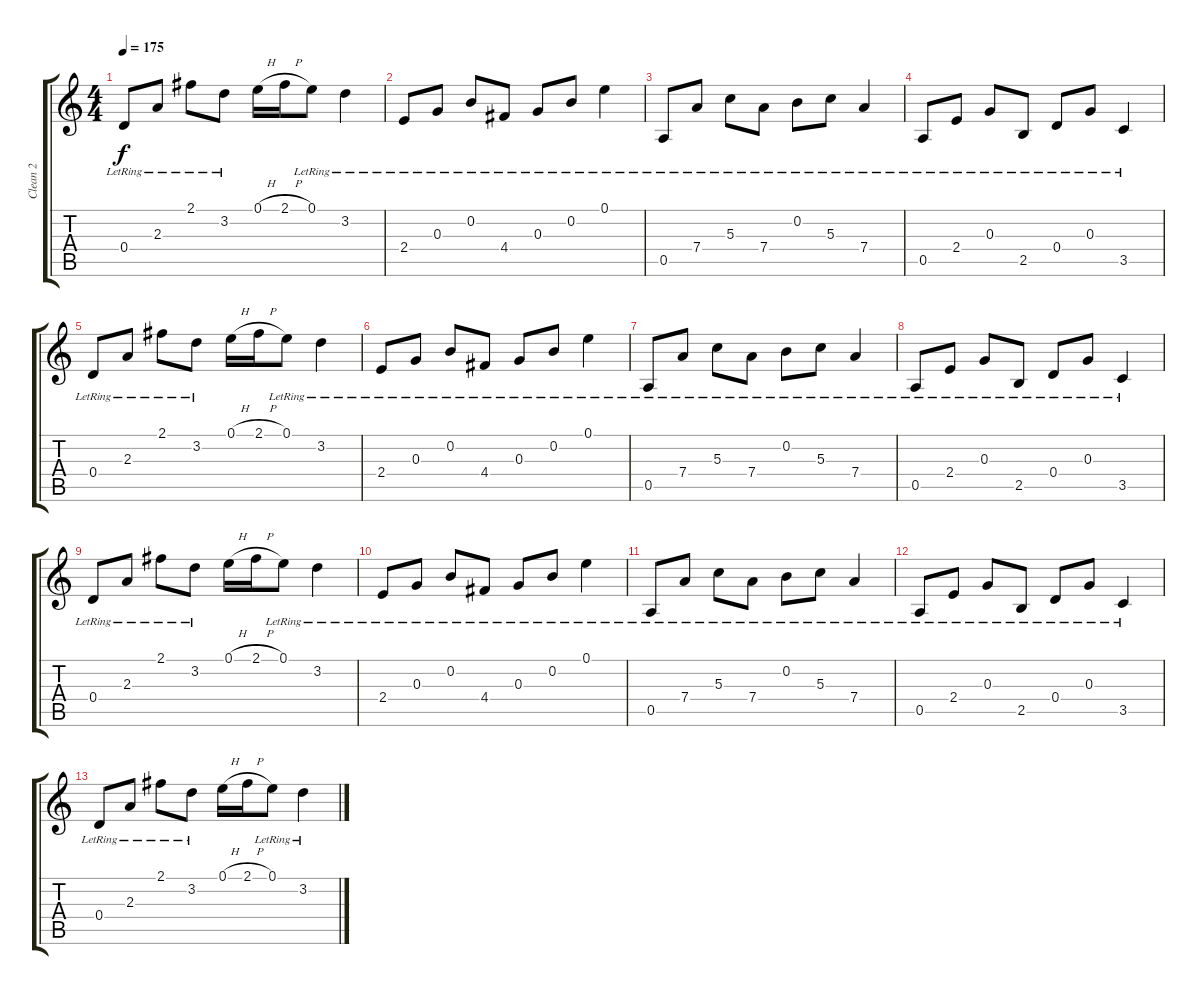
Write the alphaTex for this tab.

\track ("Clean 2" "Clean 2") {instrument electricguitarjazz}
\staff {score tabs}
\tuning (E4 B3 G3 D3 A2 E2) {hide}
\ts (4 4)
\tempo 175
\clef g2
\ks c
0.4{lr}.8{dy f} 2.3{lr}.8 2.1{lr}.8 3.2{lr}.8 0.1{h}.16 2.1{h}.16 0.1{lr}.8 3.2{lr}.4 |
2.4{lr}.8 0.3{lr}.8 0.2{lr}.8 4.4{lr}.8 0.3{lr}.8 0.2{lr}.8 0.1{lr}.4 |
0.5{lr}.8 7.4{lr}.8 5.3{lr}.8 7.4{lr}.8 0.2{lr}.8 5.3{lr}.8 7.4{lr}.4 |
0.5{lr}.8 2.4{lr}.8 0.3{lr}.8 2.5{lr}.8 0.4{lr}.8 0.3{lr}.8 3.5{lr}.4 |
0.4{lr}.8 2.3{lr}.8 2.1{lr}.8 3.2{lr}.8 0.1{h}.16 2.1{h}.16 0.1{lr}.8 3.2{lr}.4 |
2.4{lr}.8 0.3{lr}.8 0.2{lr}.8 4.4{lr}.8 0.3{lr}.8 0.2{lr}.8 0.1{lr}.4 |
0.5{lr}.8 7.4{lr}.8 5.3{lr}.8 7.4{lr}.8 0.2{lr}.8 5.3{lr}.8 7.4{lr}.4 |
0.5{lr}.8 2.4{lr}.8 0.3{lr}.8 2.5{lr}.8 0.4{lr}.8 0.3{lr}.8 3.5{lr}.4 |
0.4{lr}.8 2.3{lr}.8 2.1{lr}.8 3.2{lr}.8 0.1{h}.16 2.1{h}.16 0.1{lr}.8 3.2{lr}.4 |
2.4{lr}.8 0.3{lr}.8 0.2{lr}.8 4.4{lr}.8 0.3{lr}.8 0.2{lr}.8 0.1{lr}.4 |
0.5{lr}.8 7.4{lr}.8 5.3{lr}.8 7.4{lr}.8 0.2{lr}.8 5.3{lr}.8 7.4{lr}.4 |
0.5{lr}.8 2.4{lr}.8 0.3{lr}.8 2.5{lr}.8 0.4{lr}.8 0.3{lr}.8 3.5{lr}.4 |
0.4{lr}.8 2.3{lr}.8 2.1{lr}.8 3.2{lr}.8 0.1{h}.16 2.1{h}.16 0.1{lr}.8 3.2{lr}.4
